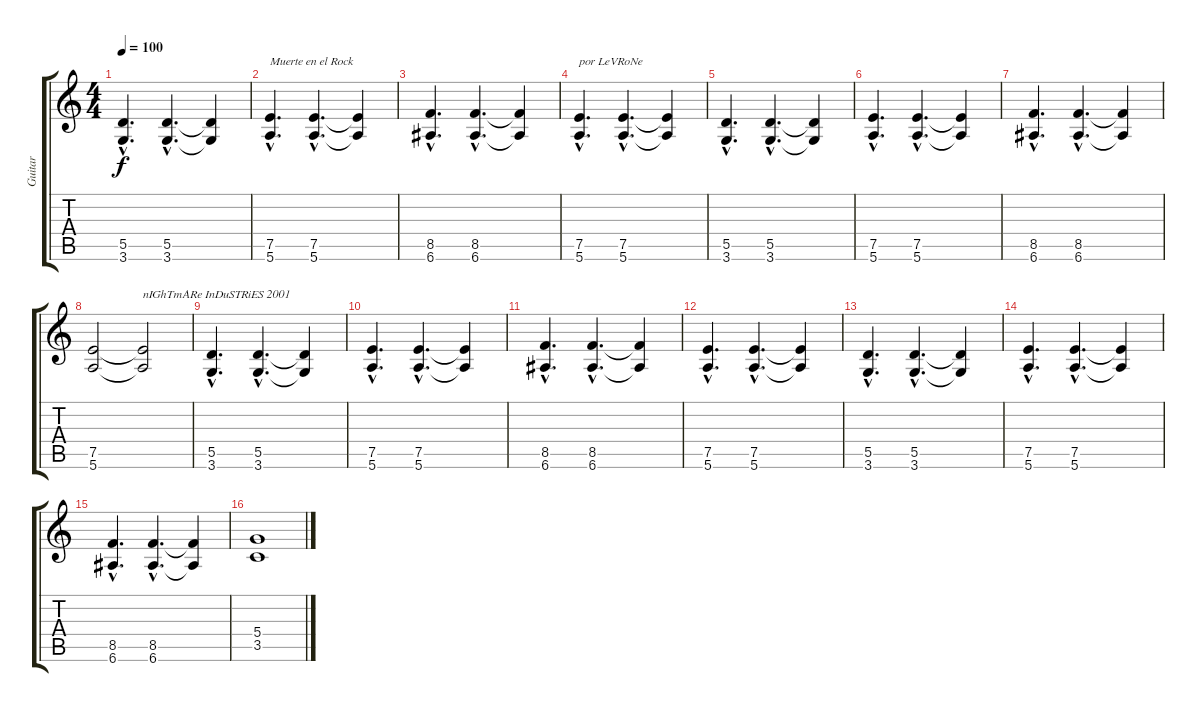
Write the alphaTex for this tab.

\track ("Guitar" "Guitar") {instrument distortionguitar}
\staff {score tabs}
\tuning (E4 B3 G3 D3 A2 E2) {hide}
\ts (4 4)
\tempo 100
\clef g2
\ks c
(5.5{hac} 3.6{hac}).4{d dy f instrument distortionguitar} (5.5{hac} 3.6{hac}).4{d} (5.5{t} 3.6{t}).4 |
(7.5{hac} 5.6{hac}).4{d txt "Muerte en el Rock"} (7.5{hac} 5.6{hac}).4{d} (7.5{t} 5.6{t}).4 |
(8.5{hac} 6.6{hac}).4{d} (8.5{hac} 6.6{hac}).4{d} (8.5{t} 6.6{t}).4 |
(7.5{hac} 5.6{hac}).4{d txt "por LeVRoNe"} (7.5{hac} 5.6{hac}).4{d} (7.5{t} 5.6{t}).4 |
(5.5{hac} 3.6{hac}).4{d} (5.5{hac} 3.6{hac}).4{d} (5.5{t} 3.6{t}).4 |
(7.5{hac} 5.6{hac}).4{d} (7.5{hac} 5.6{hac}).4{d} (7.5{t} 5.6{t}).4 |
(8.5{hac} 6.6{hac}).4{d} (8.5{hac} 6.6{hac}).4{d} (8.5{t} 6.6{t}).4 |
(7.5 5.6).2 (7.5{t} 5.6{t}).2{txt "nIGhTmARe InDuSTRiES 2001"} |
(5.5{hac} 3.6{hac}).4{d} (5.5{hac} 3.6{hac}).4{d} (5.5{t} 3.6{t}).4 |
(7.5{hac} 5.6{hac}).4{d} (7.5{hac} 5.6{hac}).4{d} (7.5{t} 5.6{t}).4 |
(8.5{hac} 6.6{hac}).4{d} (8.5{hac} 6.6{hac}).4{d} (8.5{t} 6.6{t}).4 |
(7.5{hac} 5.6{hac}).4{d} (7.5{hac} 5.6{hac}).4{d} (7.5{t} 5.6{t}).4 |
(5.5{hac} 3.6{hac}).4{d} (5.5{hac} 3.6{hac}).4{d} (5.5{t} 3.6{t}).4 |
(7.5{hac} 5.6{hac}).4{d} (7.5{hac} 5.6{hac}).4{d} (7.5{t} 5.6{t}).4 |
(8.5{hac} 6.6{hac}).4{d} (8.5{hac} 6.6{hac}).4{d} (8.5{t} 6.6{t}).4 |
(5.4 3.5).1
